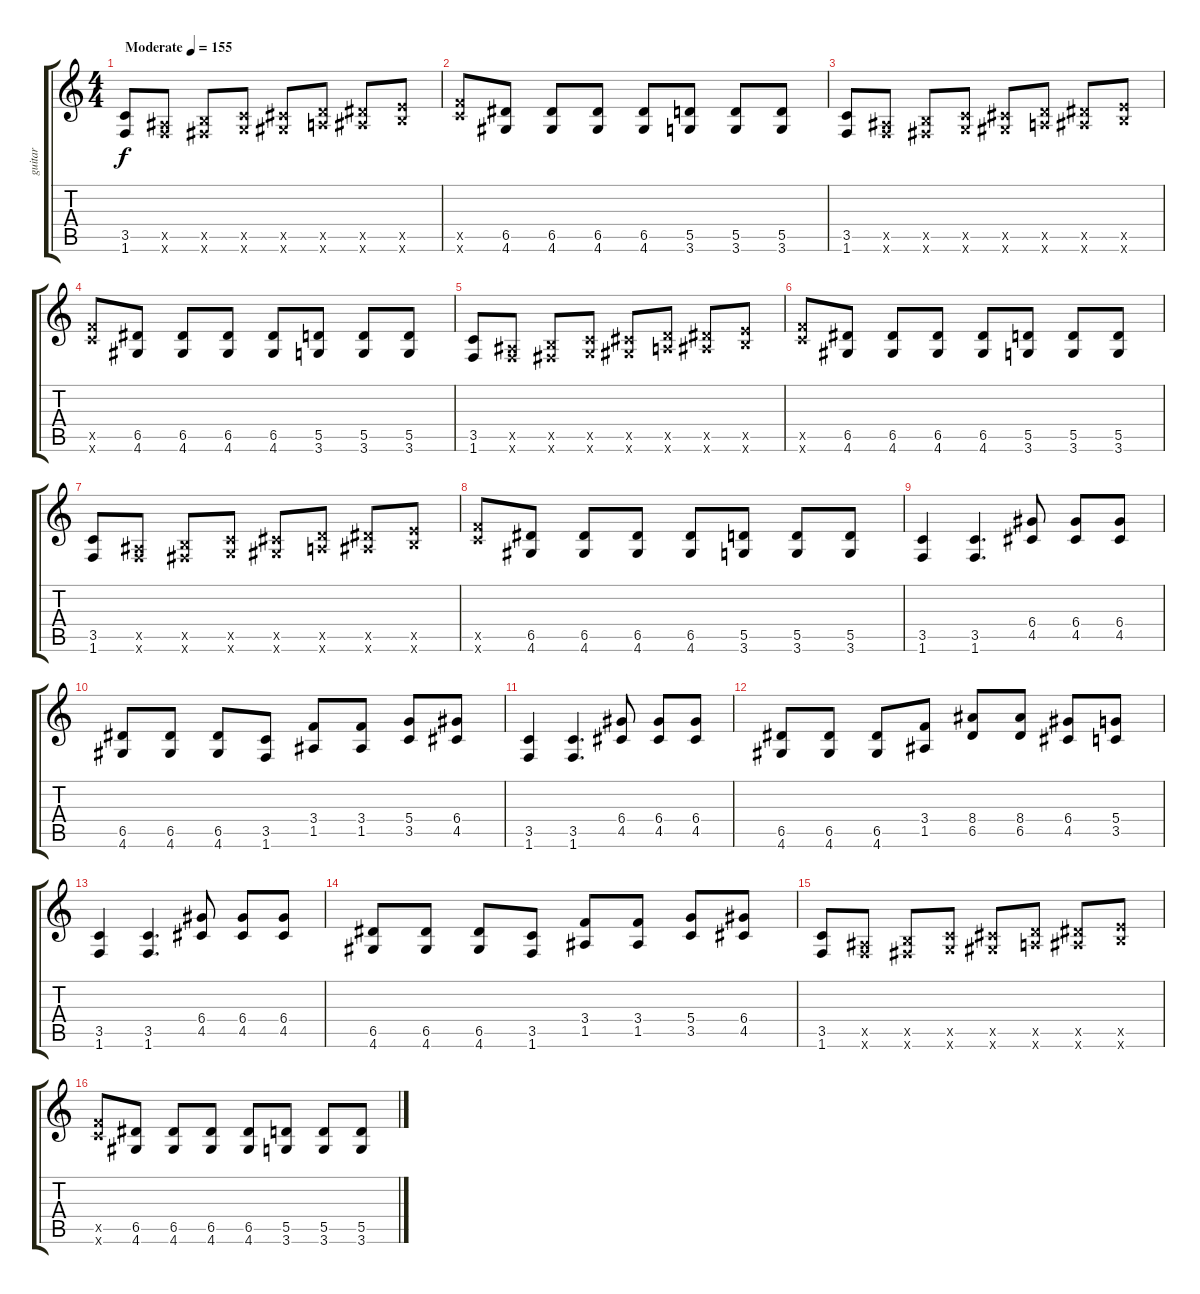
\track ("guitar" "guitar") {instrument distortionguitar}
\staff {score tabs}
\tuning (E4 B3 G3 D3 A2 E2) {hide}
\ts (4 4)
\tempo (155 "Moderate")
\clef g2
\ks c
(3.5 1.6).8{dy f instrument distortionguitar} (1.5{x} 1.6{x}).8 (2.5{x} 2.6{x}).8 (3.5{x} 3.6{x}).8 (4.5{x} 4.6{x}).8 (5.5{x} 5.6{x}).8 (6.5{x} 6.6{x}).8 (7.5{x} 7.6{x}).8 |
(8.5{x} 8.6{x}).8 (6.5 4.6).8 (6.5 4.6).8 (6.5 4.6).8 (6.5 4.6).8 (5.5 3.6).8 (5.5 3.6).8 (5.5 3.6).8 |
(3.5 1.6).8 (1.5{x} 1.6{x}).8 (2.5{x} 2.6{x}).8 (3.5{x} 3.6{x}).8 (4.5{x} 4.6{x}).8 (5.5{x} 5.6{x}).8 (6.5{x} 6.6{x}).8 (7.5{x} 7.6{x}).8 |
(8.5{x} 8.6{x}).8 (6.5 4.6).8 (6.5 4.6).8 (6.5 4.6).8 (6.5 4.6).8 (5.5 3.6).8 (5.5 3.6).8 (5.5 3.6).8 |
(3.5 1.6).8 (1.5{x} 1.6{x}).8 (2.5{x} 2.6{x}).8 (3.5{x} 3.6{x}).8 (4.5{x} 4.6{x}).8 (5.5{x} 5.6{x}).8 (6.5{x} 6.6{x}).8 (7.5{x} 7.6{x}).8 |
(8.5{x} 8.6{x}).8 (6.5 4.6).8 (6.5 4.6).8 (6.5 4.6).8 (6.5 4.6).8 (5.5 3.6).8 (5.5 3.6).8 (5.5 3.6).8 |
(3.5 1.6).8 (1.5{x} 1.6{x}).8 (2.5{x} 2.6{x}).8 (3.5{x} 3.6{x}).8 (4.5{x} 4.6{x}).8 (5.5{x} 5.6{x}).8 (6.5{x} 6.6{x}).8 (7.5{x} 7.6{x}).8 |
(8.5{x} 8.6{x}).8 (6.5 4.6).8 (6.5 4.6).8 (6.5 4.6).8 (6.5 4.6).8 (5.5 3.6).8 (5.5 3.6).8 (5.5 3.6).8 |
(3.5 1.6).4 (3.5 1.6).4{d} (6.4 4.5).8 (6.4 4.5).8 (6.4 4.5).8 |
(6.5 4.6).8 (6.5 4.6).8 (6.5 4.6).8 (3.5 1.6).8 (3.4 1.5).8 (3.4 1.5).8 (5.4 3.5).8 (6.4 4.5).8 |
(3.5 1.6).4 (3.5 1.6).4{d} (6.4 4.5).8 (6.4 4.5).8 (6.4 4.5).8 |
(6.5 4.6).8 (6.5 4.6).8 (6.5 4.6).8 (3.4 1.5).8 (8.4 6.5).8 (8.4 6.5).8 (6.4 4.5).8 (5.4 3.5).8 |
(3.5 1.6).4 (3.5 1.6).4{d} (6.4 4.5).8 (6.4 4.5).8 (6.4 4.5).8 |
(6.5 4.6).8 (6.5 4.6).8 (6.5 4.6).8 (3.5 1.6).8 (3.4 1.5).8 (3.4 1.5).8 (5.4 3.5).8 (6.4 4.5).8 |
(3.5 1.6).8 (1.5{x} 1.6{x}).8 (2.5{x} 2.6{x}).8 (3.5{x} 3.6{x}).8 (4.5{x} 4.6{x}).8 (5.5{x} 5.6{x}).8 (6.5{x} 6.6{x}).8 (7.5{x} 7.6{x}).8 |
(8.5{x} 8.6{x}).8 (6.5 4.6).8 (6.5 4.6).8 (6.5 4.6).8 (6.5 4.6).8 (5.5 3.6).8 (5.5 3.6).8 (5.5 3.6).8
